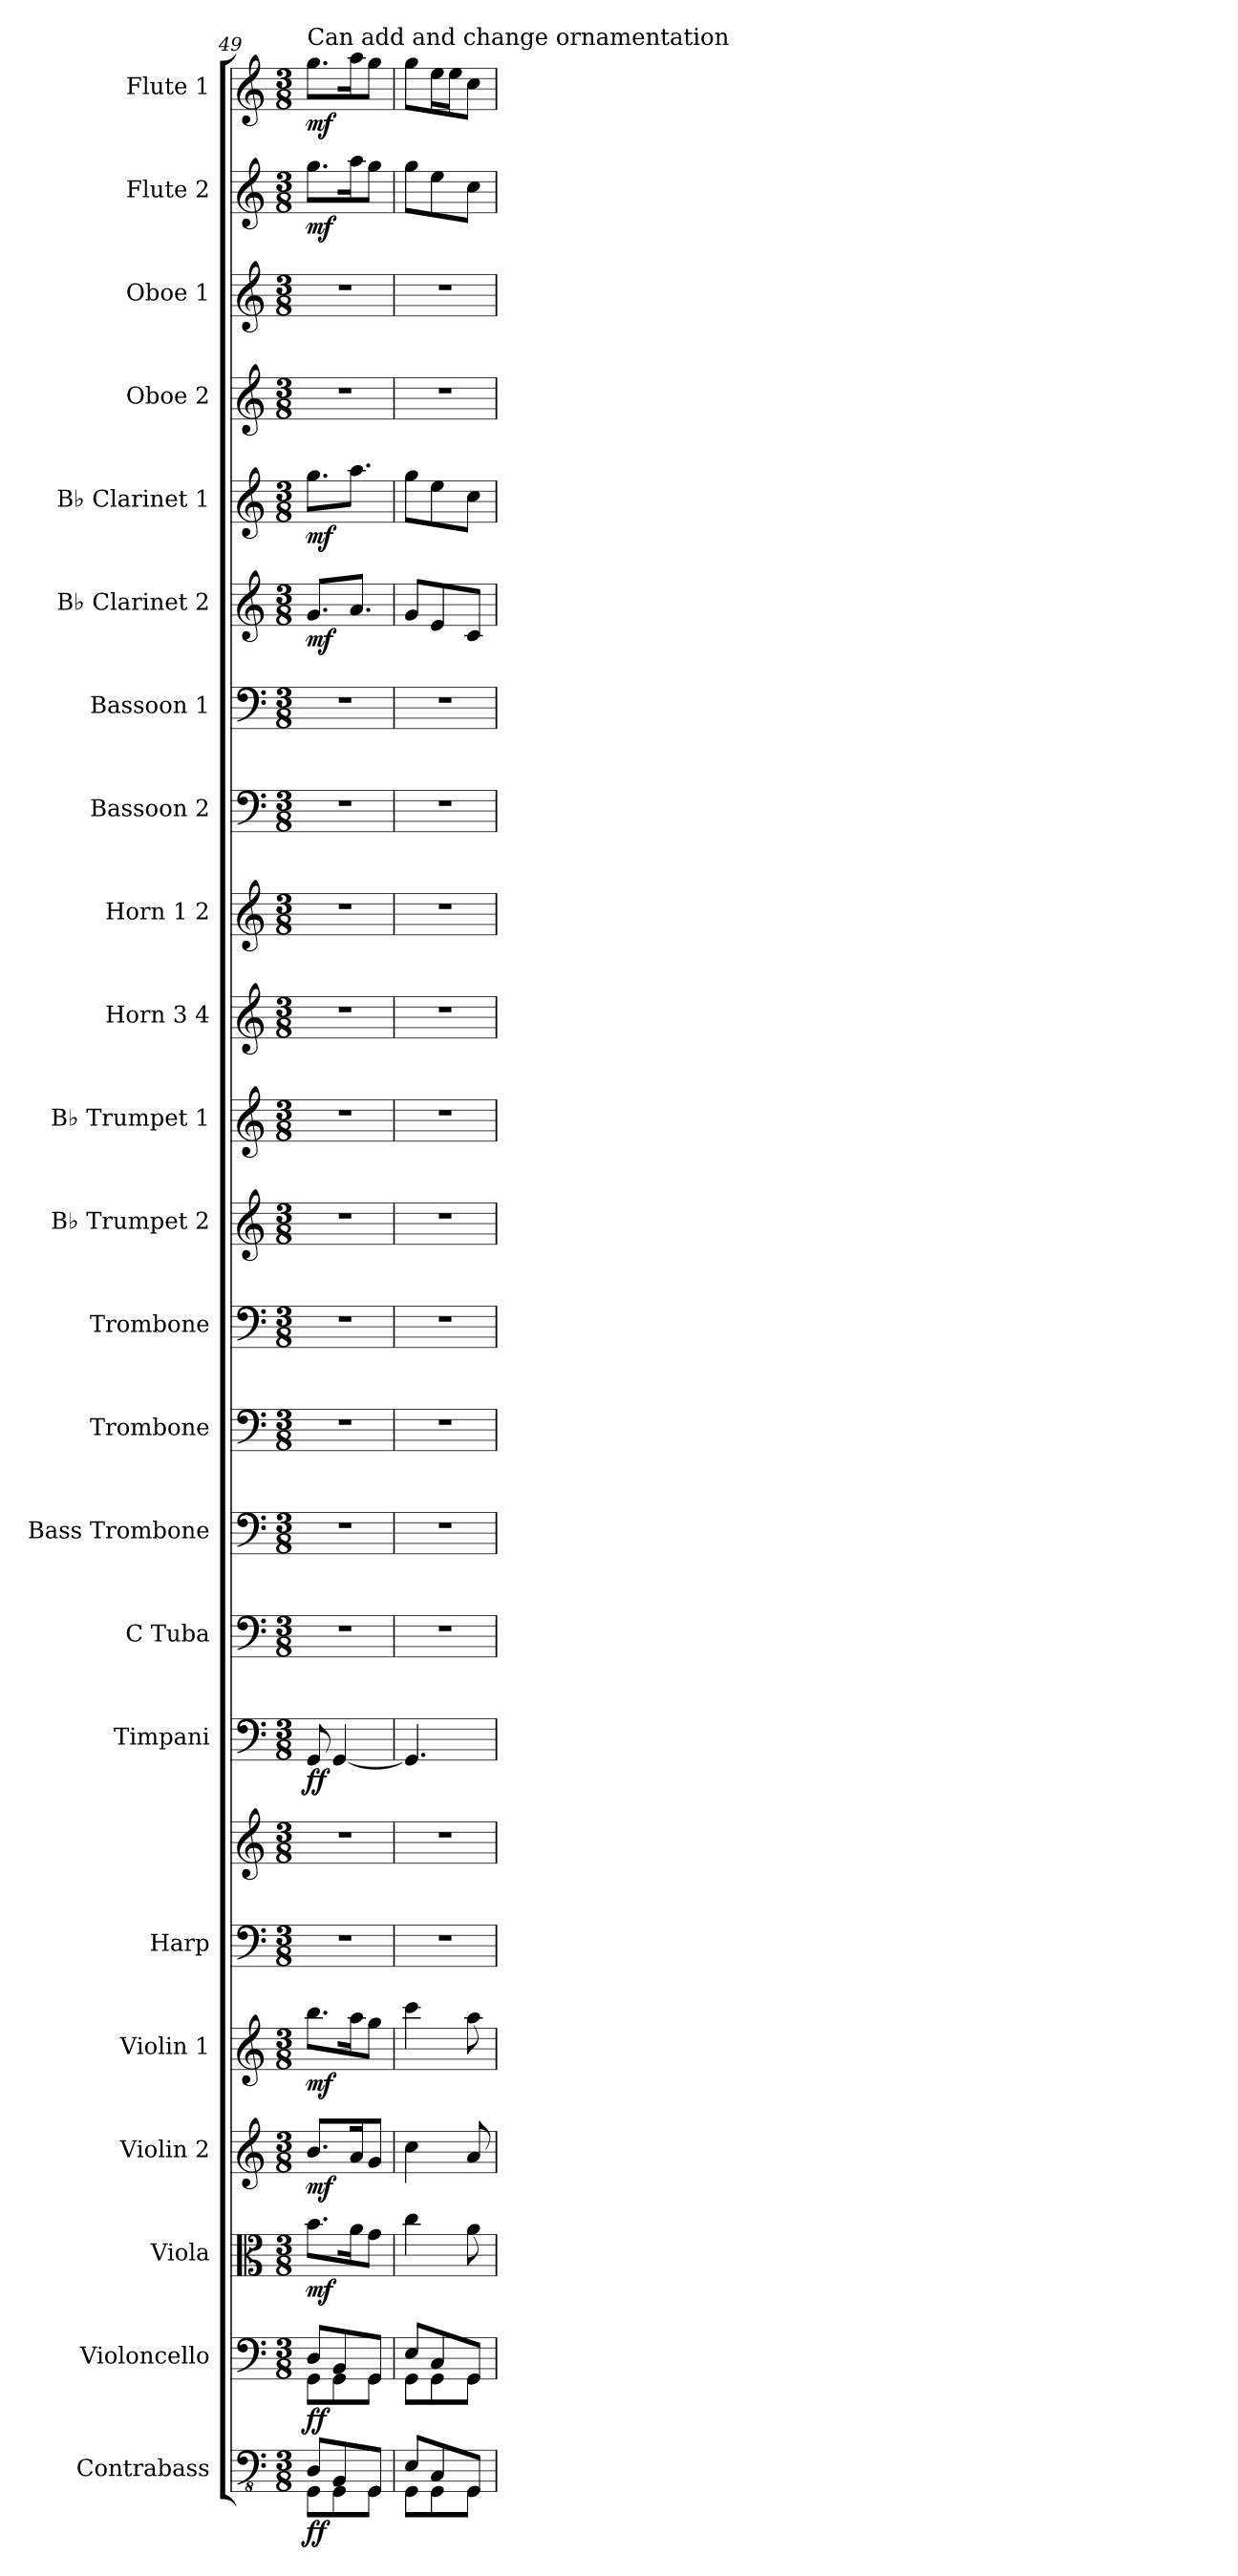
**kern	**dynam	**kern	**dynam	**kern	**dynam	**kern	**dynam	**kern	**dynam	**kern	**kern	**kern	**dynam	**kern	**kern	**kern	**kern	**kern	**kern	**kern	**kern	**kern	**kern	**kern	**dynam	**kern	**dynam	**kern	**kern	**kern	**dynam	**kern	**dynam
*part23	*part23	*part22	*part22	*part21	*part21	*part20	*part20	*part19	*part19	*part18	*part18	*part17	*part17	*part16	*part15	*part14	*part13	*part12	*part11	*part10	*part9	*part8	*part7	*part6	*part6	*part5	*part5	*part4	*part3	*part2	*part2	*part1	*part1
*staff24	*staff24	*staff23	*staff23	*staff22	*staff22	*staff21	*staff21	*staff20	*staff20	*staff19	*staff18	*staff17	*staff17	*staff16	*staff15	*staff14	*staff13	*staff12	*staff11	*staff10	*staff9	*staff8	*staff7	*staff6	*staff6	*staff5	*staff5	*staff4	*staff3	*staff2	*staff2	*staff1	*staff1
*I"Contrabass	*	*I"Violoncello	*	*I"Viola	*	*I"Violin 2	*	*I"Violin 1	*	*I"Harp	*	*I"Timpani	*	*I"C Tuba	*I"Bass Trombone	*I"Trombone	*I"Trombone	*I"B♭ Trumpet 2	*I"B♭ Trumpet 1	*I"Horn 3 4	*I"Horn 1 2	*I"Bassoon 2	*I"Bassoon 1	*I"B♭ Clarinet 2	*	*I"B♭ Clarinet 1	*	*I"Oboe 2	*I"Oboe 1	*I"Flute 2	*	*I"Flute 1	*
*I'Cbs.	*	*I'Vlc.	*	*I'Vla.	*	*I'Vln. 2	*	*I'Vln. 1	*	*I'Hrp.	*	*I'Timp.	*	*I'C Tu.	*I'B. Trb.	*I'Trb.	*I'Trb.	*I'B♭ Tpt. 2	*I'B♭ Tpt. 1	*I'Hn. 3 4	*I'Hn. 1 2	*I'Bsn. 2	*I'Bsn. 1	*I'B♭ Cl. 2	*	*I'B♭ Cl. 1	*	*I'Ob. 2	*I'Ob. 1	*I'Fl. 2	*	*I'Fl. 1	*
!!LO:PB:g=z
*clefFv4	*	*clefF4	*	*clefC3	*	*clefG2	*	*clefG2	*	*clefF4	*clefG2	*clefF4	*	*clefF4	*clefF4	*clefF4	*clefF4	*clefG2	*clefG2	*clefG2	*clefG2	*clefF4	*clefF4	*clefG2	*	*clefG2	*	*clefG2	*clefG2	*clefG2	*	*clefG2	*
*	*	*	*	*	*	*	*	*	*	*	*	*	*	*	*	*	*	*ITrd1c2	*ITrd1c2	*ITrd4c7	*ITrd4c7	*	*	*ITrd1c2	*	*ITrd1c2	*	*	*	*	*	*	*
*k[]	*	*k[]	*	*k[]	*	*k[]	*	*k[]	*	*k[]	*k[]	*k[]	*	*k[]	*k[]	*k[]	*k[]	*k[b-e-]	*k[b-e-]	*k[b-]	*k[b-]	*k[]	*k[]	*k[b-e-]	*	*k[b-e-]	*	*k[]	*k[]	*k[]	*	*k[]	*
*C:	*	*C:	*	*C:	*	*C:	*	*C:	*	*C:	*C:	*C:	*	*C:	*C:	*C:	*C:	*B-:	*B-:	*F:	*F:	*C:	*C:	*B-:	*	*B-:	*	*C:	*C:	*C:	*	*C:	*
*M3/8	*	*M3/8	*	*M3/8	*	*M3/8	*	*M3/8	*	*M3/8	*M3/8	*M3/8	*	*M3/8	*M3/8	*M3/8	*M3/8	*M3/8	*M3/8	*M3/8	*M3/8	*M3/8	*M3/8	*M3/8	*	*M3/8	*	*M3/8	*M3/8	*M3/8	*	*M3/8	*
=49	=49	=49	=49	=49	=49	=49	=49	=49	=49	=49	=49	=49	=49	=49	=49	=49	=49	=49	=49	=49	=49	=49	=49	=49	=49	=49	=49	=49	=49	=49	=49	=49	=49
*^	*	*^	*	*	*	*	*	*	*	*	*	*	*	*	*	*	*	*	*	*	*	*	*	*	*	*	*	*	*	*	*	*	*
!	!	!	!	!	!	!	!	!	!	!	!	!	!	!	!	!	!	!	!	!	!	!	!	!	!	!	!	!	!	!	!	!	!	!LO:TX:a:t=Can add and change ornamentation	!
!	!	!LO:DY:b	!	!	!	!	!	!	!	!	!	!	!	!	!	!	!	!	!	!	!	!	!	!	!	!	!	!	!	!	!	!	!	!	!
!	!	!LO:DY:n=1:b	!	!	!LO:DY:b	!	!	!	!	!	!	!	!	!	!	!	!	!	!	!	!	!	!	!	!	!	!	!	!	!	!	!	!	!	!
!	!	!	!	!	!LO:DY:n=1:b	!	!LO:DY:b	!	!LO:DY:b	!	!LO:DY:b	!	!	!	!LO:DY:b	!	!	!	!	!	!	!	!	!	!	!	!LO:DY:b	!	!LO:DY:b	!	!	!	!LO:DY:b	!	!LO:DY:b
8DD/L	8GGG\L	f f	8D/L	8GG\L	f f	8.b\L	mf	8.b/L	mf	8.bb\L	mf	4.r	4.r	8GG/	ff	4.r	4.r	4.r	4.r	4.r	4.r	4.r	4.r	4.r	4.r	8.f/L	mf	8.ff\L	mf	4.r	4.r	8.gg\L	mf	8.gg\L	mf
8BBB/	8GGG\	.	8BB/	8GG\	.	.	.	.	.	.	.	.	.	[4GG/	.	.	.	.	.	.	.	.	.	.	.	.	.	.	.	.	.	.	.	.	.
.	.	.	.	.	.	16a\K	.	16a/K	.	16aa\K	.	.	.	.	.	.	.	.	.	.	.	.	.	.	.	8.g/J	.	8.gg\J	.	.	.	16aa\K	.	16aa\K	.
8GGG/J	8GGG\J	.	8GG/J	8GG\J	.	8g\J	.	8g/J	.	8gg\J	.	.	.	.	.	.	.	.	.	.	.	.	.	.	.	.	.	.	.	.	.	8gg\J	.	8gg\J	.
=50	=50	=50	=50	=50	=50	=50	=50	=50	=50	=50	=50	=50	=50	=50	=50	=50	=50	=50	=50	=50	=50	=50	=50	=50	=50	=50	=50	=50	=50	=50	=50	=50	=50	=50	=50
8EE/L	8GGG\L	.	8E/L	8GG\L	.	4cc\	.	4cc\	.	4ccc\	.	4.r	4.r	4.GG/]	.	4.r	4.r	4.r	4.r	4.r	4.r	4.r	4.r	4.r	4.r	8f/L	.	8ff\L	.	4.r	4.r	8gg\L	.	8gg\L	.
8CC/	8GGG\	.	8C/	8GG\	.	.	.	.	.	.	.	.	.	.	.	.	.	.	.	.	.	.	.	.	.	8d/	.	8dd\	.	.	.	8ee\	.	16ee\L	.
.	.	.	.	.	.	.	.	.	.	.	.	.	.	.	.	.	.	.	.	.	.	.	.	.	.	.	.	.	.	.	.	.	.	16ee\J	.
8GGG/J	8GGG\J	.	8GG/J	8GG\J	.	8a\	.	8a/	.	8aa\	.	.	.	.	.	.	.	.	.	.	.	.	.	.	.	8B-/J	.	8b-\J	.	.	.	8cc\J	.	8cc\J	.
*v	*v	*	*	*	*	*	*	*	*	*	*	*	*	*	*	*	*	*	*	*	*	*	*	*	*	*	*	*	*	*	*	*	*	*	*
*	*	*v	*v	*	*	*	*	*	*	*	*	*	*	*	*	*	*	*	*	*	*	*	*	*	*	*	*	*	*	*	*	*	*	*
=	=	=	=	=	=	=	=	=	=	=	=	=	=	=	=	=	=	=	=	=	=	=	=	=	=	=	=	=	=	=	=	=	=
*-	*-	*-	*-	*-	*-	*-	*-	*-	*-	*-	*-	*-	*-	*-	*-	*-	*-	*-	*-	*-	*-	*-	*-	*-	*-	*-	*-	*-	*-	*-	*-	*-	*-
